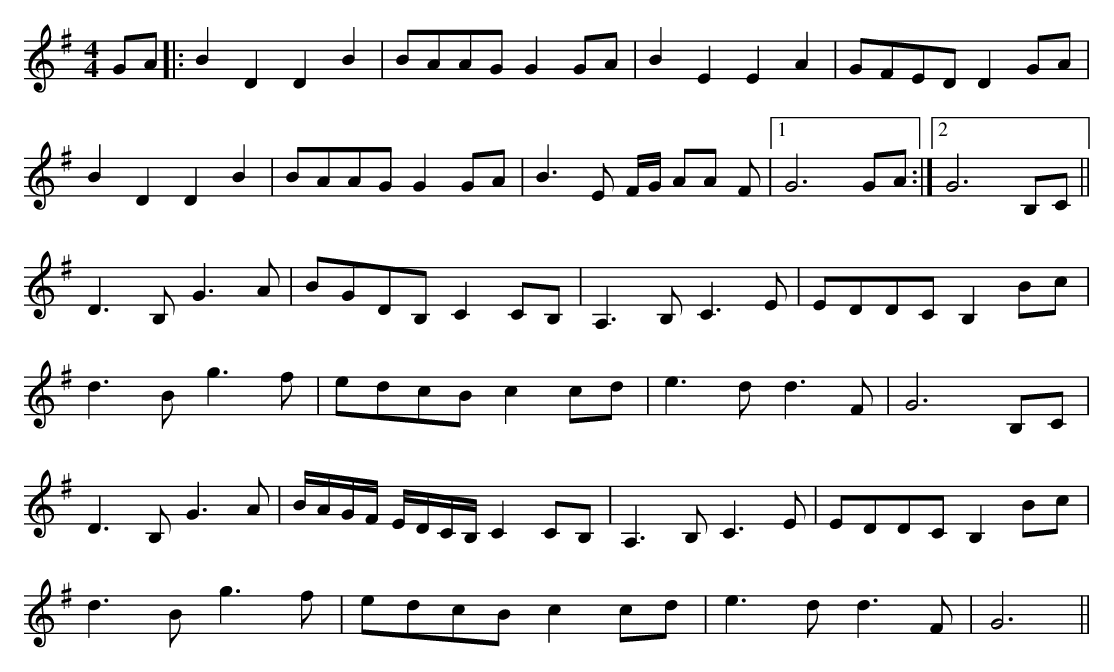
X:1
M:4/4
K:G
GA|:B2 D2 D2 B2|BAAG G2 GA|B2 E2 E2 A2|GFED D2 GA|
B2 D2 D2 B2|BAAG G2 GA|B3E F/G/ AA F|1 G6 GA:|2 G6 B,C||
D3B, G3A|BGDB, C2 CB,|A,3B, C3E|EDDC B,2 Bc|
d3B g3f|edcB c2 cd|e3d d3F|G6 B,C|
D3B, G3A|B/A/G/F/ E/D/C/B,/ C2 CB,|A,3B, C3E|EDDC B,2 Bc|
d3B g3f|edcB c2 cd|e3d d3F|G6||
